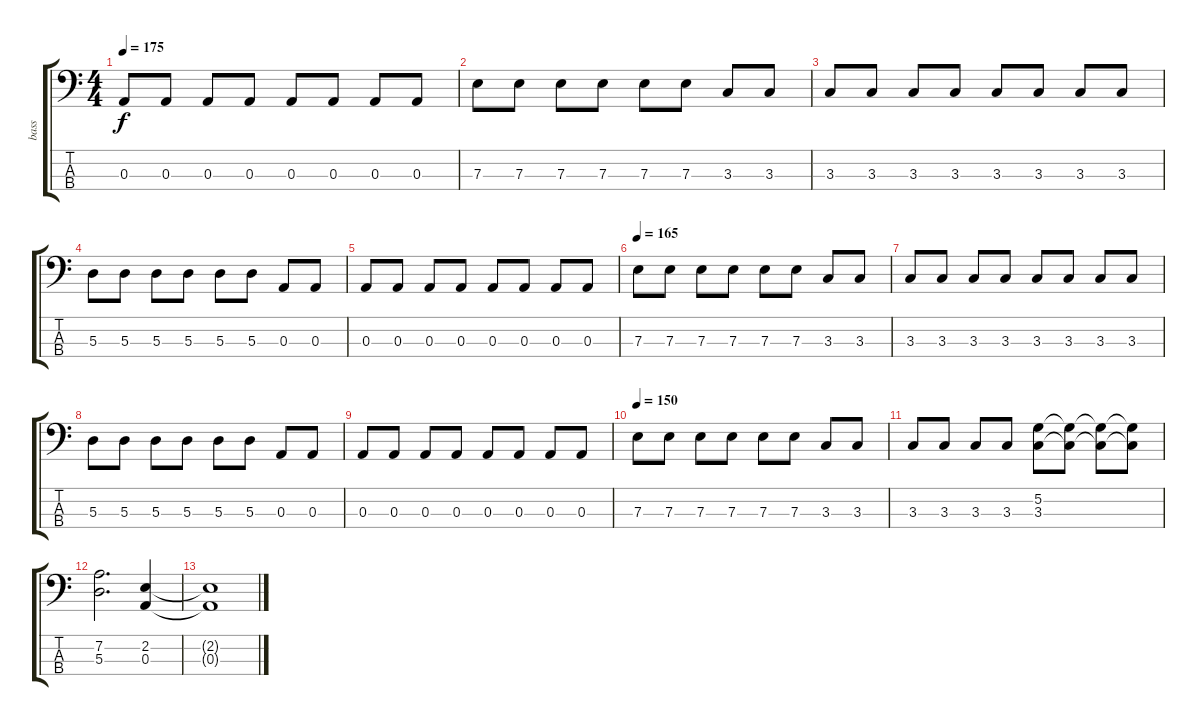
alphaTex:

\track ("bass" "bass") {instrument electricbassfinger}
\staff {score tabs}
\tuning (G2 D2 A1 E1) {hide}
\ts (4 4)
\tempo 175
\clef f4
\ks c
0.3.8{dy f} 0.3.8 0.3.8 0.3.8 0.3.8 0.3.8 0.3.8 0.3.8 |
7.3.8 7.3.8 7.3.8 7.3.8 7.3.8 7.3.8 3.3.8 3.3.8 |
3.3.8 3.3.8 3.3.8 3.3.8 3.3.8 3.3.8 3.3.8 3.3.8 |
5.3.8 5.3.8 5.3.8 5.3.8 5.3.8 5.3.8 0.3.8 0.3.8 |
0.3.8 0.3.8 0.3.8 0.3.8 0.3.8 0.3.8 0.3.8 0.3.8 |
\tempo 165
7.3.8 7.3.8 7.3.8 7.3.8 7.3.8 7.3.8 3.3.8 3.3.8 |
3.3.8 3.3.8 3.3.8 3.3.8 3.3.8 3.3.8 3.3.8 3.3.8 |
5.3.8 5.3.8 5.3.8 5.3.8 5.3.8 5.3.8 0.3.8 0.3.8 |
0.3.8 0.3.8 0.3.8 0.3.8 0.3.8 0.3.8 0.3.8 0.3.8 |
\tempo 150
7.3.8 7.3.8 7.3.8 7.3.8 7.3.8 7.3.8 3.3.8 3.3.8 |
3.3.8 3.3.8 3.3.8 3.3.8 (5.2 3.3).8 (5.2{t} 3.3{t}).8 (5.2{t} 3.3{t}).8 (5.2{t} 3.3{t}).8 |
(7.2 5.3).2{d} (2.2 0.3).4 |
(2.2{t} 0.3{t}).1
